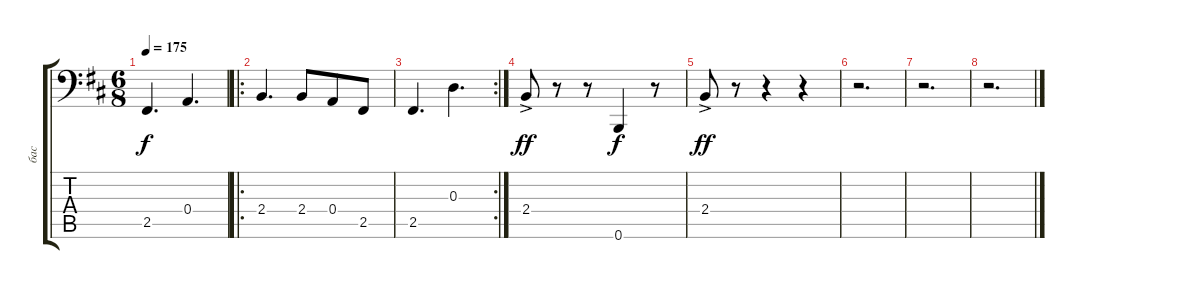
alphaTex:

\track ("бас" "бас") {instrument electricbasspick}
\staff {score tabs}
\tuning (C3 G2 D2 A1 E1 B0) {hide}
\ts (6 8)
\tempo 175
\clef f4
\ks bminor
2.5.4{d dy f} 0.4.4{d} |
\ro
2.4.4{d} 2.4.8 0.4.8 2.5.8 |
\rc 2
2.5.4{d} 0.3.4{d} |
2.4{ac}.8{dy ff} r.8 r.8 0.6.4{dy f} r.8 |
2.4{ac}.8{dy ff} r.8 r.4 r.4 |
r.2{d} |
r.2{d} |
r.2{d}
